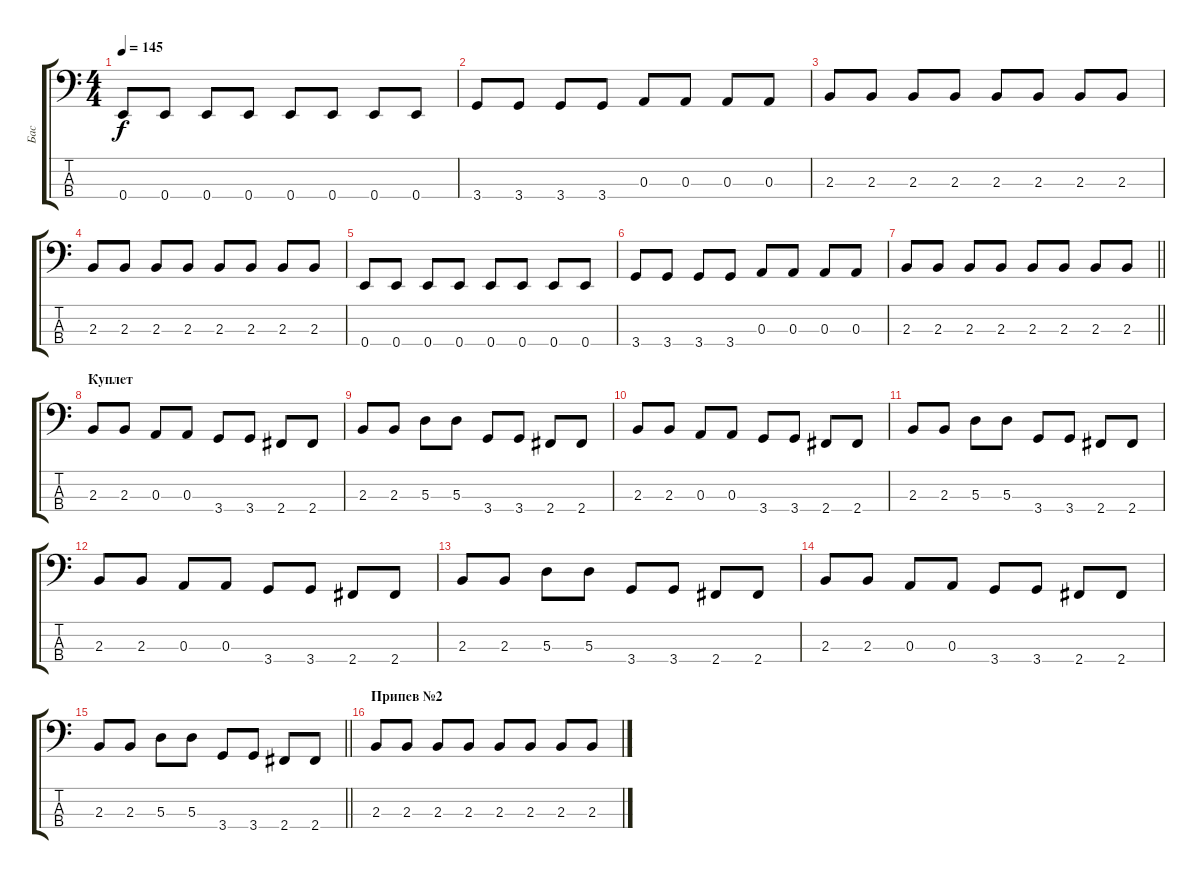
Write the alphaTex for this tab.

\track ("Бас" "Бас") {instrument electricbassfinger}
\staff {score tabs}
\tuning (G2 D2 A1 E1) {hide}
\ts (4 4)
\tempo 145
\clef f4
\ks c
0.4.8{dy f} 0.4.8 0.4.8 0.4.8 0.4.8 0.4.8 0.4.8 0.4.8 |
3.4.8 3.4.8 3.4.8 3.4.8 0.3.8 0.3.8 0.3.8 0.3.8 |
2.3.8 2.3.8 2.3.8 2.3.8 2.3.8 2.3.8 2.3.8 2.3.8 |
2.3.8 2.3.8 2.3.8 2.3.8 2.3.8 2.3.8 2.3.8 2.3.8 |
0.4.8 0.4.8 0.4.8 0.4.8 0.4.8 0.4.8 0.4.8 0.4.8 |
3.4.8 3.4.8 3.4.8 3.4.8 0.3.8 0.3.8 0.3.8 0.3.8 |
\barLineRight lightlight
2.3.8 2.3.8 2.3.8 2.3.8 2.3.8 2.3.8 2.3.8 2.3.8 |
\section ("" "Куплет")
2.3.8 2.3.8 0.3.8 0.3.8 3.4.8 3.4.8 2.4.8 2.4.8 |
2.3.8 2.3.8 5.3.8 5.3.8 3.4.8 3.4.8 2.4.8 2.4.8 |
2.3.8 2.3.8 0.3.8 0.3.8 3.4.8 3.4.8 2.4.8 2.4.8 |
2.3.8 2.3.8 5.3.8 5.3.8 3.4.8 3.4.8 2.4.8 2.4.8 |
2.3.8 2.3.8 0.3.8 0.3.8 3.4.8 3.4.8 2.4.8 2.4.8 |
2.3.8 2.3.8 5.3.8 5.3.8 3.4.8 3.4.8 2.4.8 2.4.8 |
2.3.8 2.3.8 0.3.8 0.3.8 3.4.8 3.4.8 2.4.8 2.4.8 |
\barLineRight lightlight
2.3.8 2.3.8 5.3.8 5.3.8 3.4.8 3.4.8 2.4.8 2.4.8 |
\section ("" "Припев №2")
2.3.8 2.3.8 2.3.8 2.3.8 2.3.8 2.3.8 2.3.8 2.3.8
